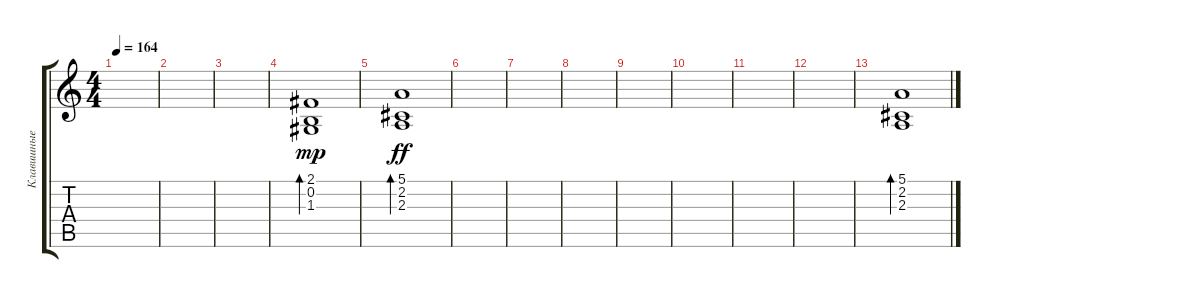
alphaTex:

\track ("Клавишные" "Клавишные") {instrument harpsichord}
\staff {score tabs}
\tuning (E4 B3 G3 D3 A2 E2) {hide}
\ts (4 4)
\tempo 164
\clef g2
\ks c
|
|
|
(2.1 0.2 1.3).1{bd 480 dy mp} |
(5.1 2.2 2.3).1{bd 480 dy ff} |
|
|
|
|
|
|
|
(5.1 2.2 2.3).1{bd 480}
